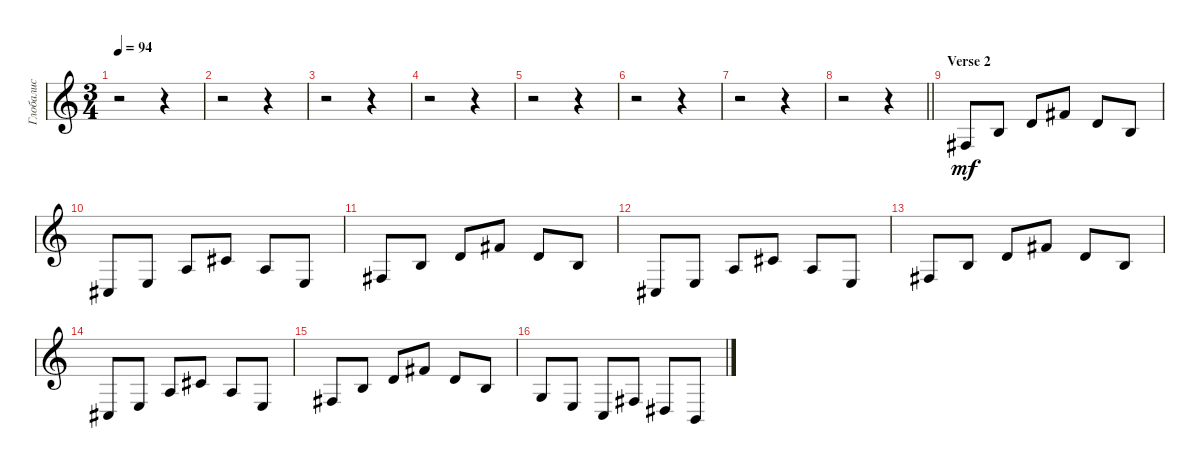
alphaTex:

\track ("Глобалис" "Глобалис") {instrument pizzicatostrings}
\staff {score}
\tuning (E4 B3 G3 D3 A2 E2 B1) {hide}
\ts (3 4)
\tempo 94
\clef g2
\ks c
r.2{dy mf} r.4 |
r.2 r.4 |
r.2 r.4 |
r.2 r.4 |
r.2 r.4 |
r.2 r.4 |
r.2 r.4 |
\barLineRight lightlight
r.2 r.4 |
\section ("" "Verse 2")
4.4.8 0.2.8 3.2.8 2.1.8 3.2.8 0.2.8 |
4.5.8 2.4.8 2.3.8 2.2.8 2.3.8 2.4.8 |
4.4.8 0.2.8 3.2.8 2.1.8 3.2.8 0.2.8 |
4.5.8 2.4.8 2.3.8 2.2.8 2.3.8 2.4.8 |
4.4.8 0.2.8 3.2.8 2.1.8 3.2.8 0.2.8 |
4.5.8 2.4.8 2.3.8 2.2.8 2.3.8 2.4.8 |
4.4.8 0.2.8 3.2.8 2.1.8 3.2.8 0.2.8 |
0.3.8 2.4.8 3.5.8 4.4.8 1.4.8 2.5.8
